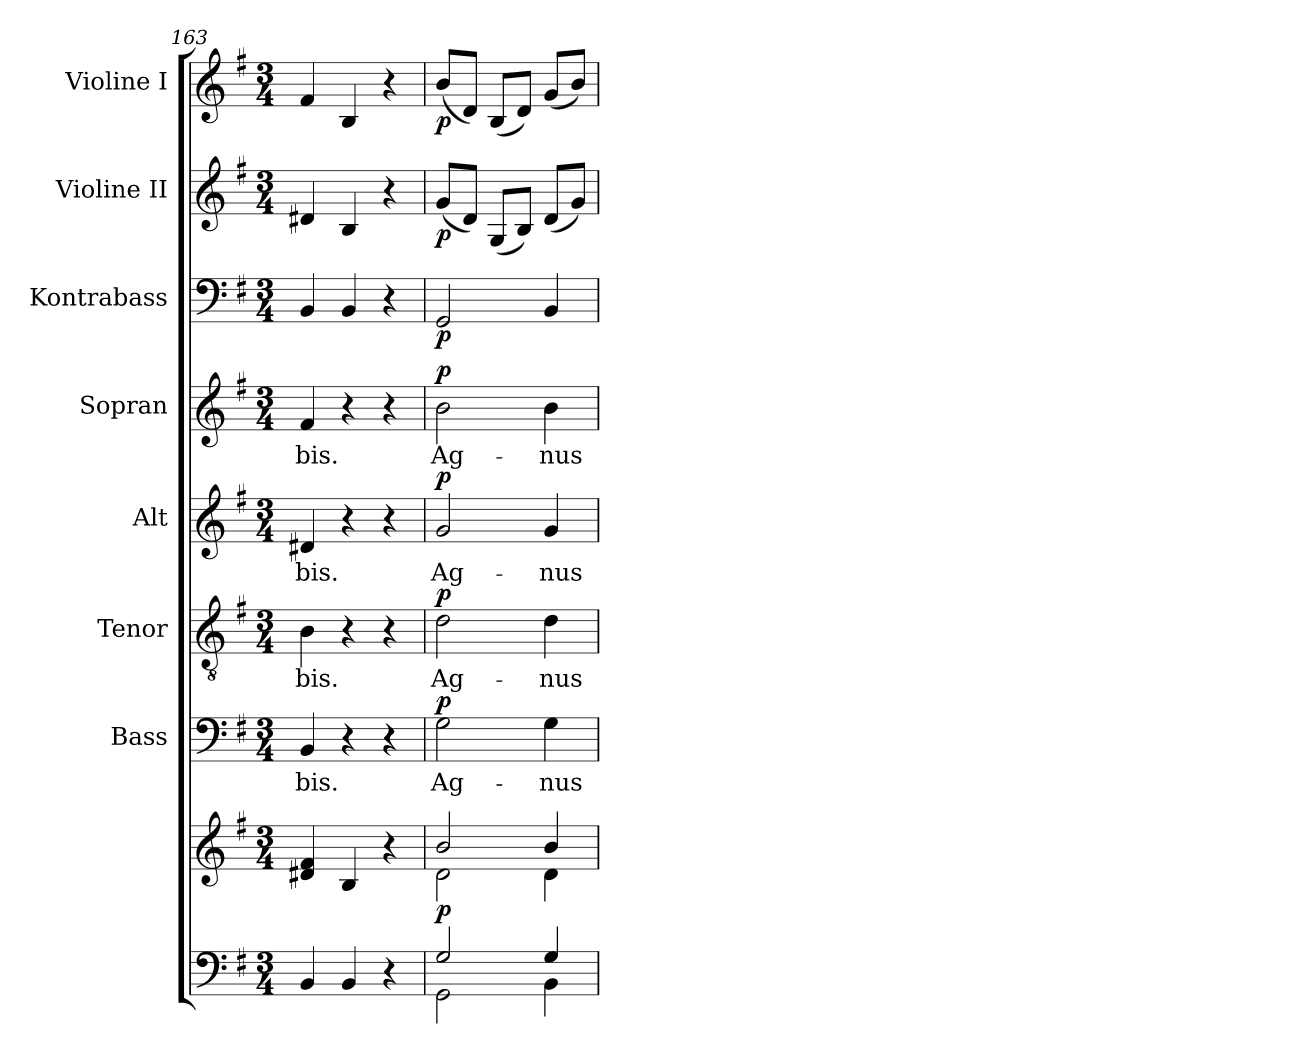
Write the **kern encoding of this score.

**kern	**kern	**dynam	**kern	**text	**dynam	**kern	**text	**dynam	**kern	**text	**dynam	**kern	**text	**dynam	**kern	**dynam	**kern	**dynam	**kern	**dynam
*part8	*part8	*part8	*part7	*part7	*part7	*part6	*part6	*part6	*part5	*part5	*part5	*part4	*part4	*part4	*part3	*part3	*part2	*part2	*part1	*part1
*staff9	*staff8	*staff8/9	*staff7	*staff7	*staff7	*staff6	*staff6	*staff6	*staff5	*staff5	*staff5	*staff4	*staff4	*staff4	*staff3	*staff3	*staff2	*staff2	*staff1	*staff1
*	*	*	*I"Bass	*	*	*I"Tenor	*	*	*I"Alt	*	*	*I"Sopran	*	*	*I"Kontrabass	*	*I"Violine II	*	*I"Violine I	*
*	*	*	*I'B.	*	*	*I'T.	*	*	*I'A.	*	*	*I'S.	*	*	*I'Kb.	*	*I'Vl. II	*	*I'Vl. I	*
*clefF4	*clefG2	*	*clefF4	*	*	*clefGv2	*	*	*clefG2	*	*	*clefG2	*	*	*clefF4	*	*clefG2	*	*clefG2	*
*	*	*	*	*	*	*	*	*	*	*	*	*	*	*	*ITrd7c12	*	*	*	*	*
*k[f#]	*k[f#]	*	*k[f#]	*	*	*k[f#]	*	*	*k[f#]	*	*	*k[f#]	*	*	*k[f#]	*	*k[f#]	*	*k[f#]	*
*G:	*G:	*	*G:	*	*	*G:	*	*	*G:	*	*	*G:	*	*	*G:	*	*G:	*	*G:	*
*M3/4	*M3/4	*	*M3/4	*	*	*M3/4	*	*	*M3/4	*	*	*M3/4	*	*	*M3/4	*	*M3/4	*	*M3/4	*
=163	=163	=163	=163	=163	=163	=163	=163	=163	=163	=163	=163	=163	=163	=163	=163	=163	=163	=163	=163	=163
!	!	!	!	!LO:LY:b	!	!	!LO:LY:b	!	!	!LO:LY:b	!	!	!LO:LY:b	!	!	!	!	!	!	!
4BB/	4d#X/ 4f#/	.	4BB/	-bis.	.	4B\	-bis.	.	4d#X/	-bis.	.	4f#/	-bis.	.	4BBB/	.	4d#X/	.	4f#/	.
4BB/	4B/	.	4r	.	.	4r	.	.	4r	.	.	4r	.	.	4BBB/	.	4B/	.	4B/	.
4r	4r	.	4r	.	.	4r	.	.	4r	.	.	4r	.	.	4r	.	4r	.	4r	.
=164	=164	=164	=164	=164	=164	=164	=164	=164	=164	=164	=164	=164	=164	=164	=164	=164	=164	=164	=164	=164
*^	*^	*	*	*	*	*	*	*	*	*	*	*	*	*	*	*	*	*	*	*
!	!	!	!	!LO:DY:b	!	!LO:LY:b	!LO:DY:a	!	!LO:LY:b	!LO:DY:a	!	!LO:LY:b	!LO:DY:a	!	!LO:LY:b	!LO:DY:a	!	!LO:DY:b	!	!LO:DY:b	!	!LO:DY:b
2G/	2GG\	2b/	2d\	p	2G\	Ag-	p	2d\	Ag-	p	2g/	Ag-	p	2b\	Ag-	p	2GGG/	p	(<8g/L	p	(<8b/L	p
.	.	.	.	.	.	.	.	.	.	.	.	.	.	.	.	.	.	.	8d/J)	.	8d/J)	.
.	.	.	.	.	.	.	.	.	.	.	.	.	.	.	.	.	.	.	(<8G/L	.	(<8B/L	.
.	.	.	.	.	.	.	.	.	.	.	.	.	.	.	.	.	.	.	8B/J)	.	8d/J)	.
!	!	!	!	!	!	!LO:LY:b	!	!	!LO:LY:b	!	!	!LO:LY:b	!	!	!LO:LY:b	!	!	!	!	!	!	!
4G/	4BB\	4b/	4d\	.	4G\	-nus	.	4d\	-nus	.	4g/	-nus	.	4b\	-nus	.	4BBB/	.	(<8d/L	.	(<8g/L	.
.	.	.	.	.	.	.	.	.	.	.	.	.	.	.	.	.	.	.	8g/J)	.	8b/J)	.
*v	*v	*	*	*	*	*	*	*	*	*	*	*	*	*	*	*	*	*	*	*	*	*
*	*v	*v	*	*	*	*	*	*	*	*	*	*	*	*	*	*	*	*	*	*	*
=	=	=	=	=	=	=	=	=	=	=	=	=	=	=	=	=	=	=	=	=
*-	*-	*-	*-	*-	*-	*-	*-	*-	*-	*-	*-	*-	*-	*-	*-	*-	*-	*-	*-	*-
